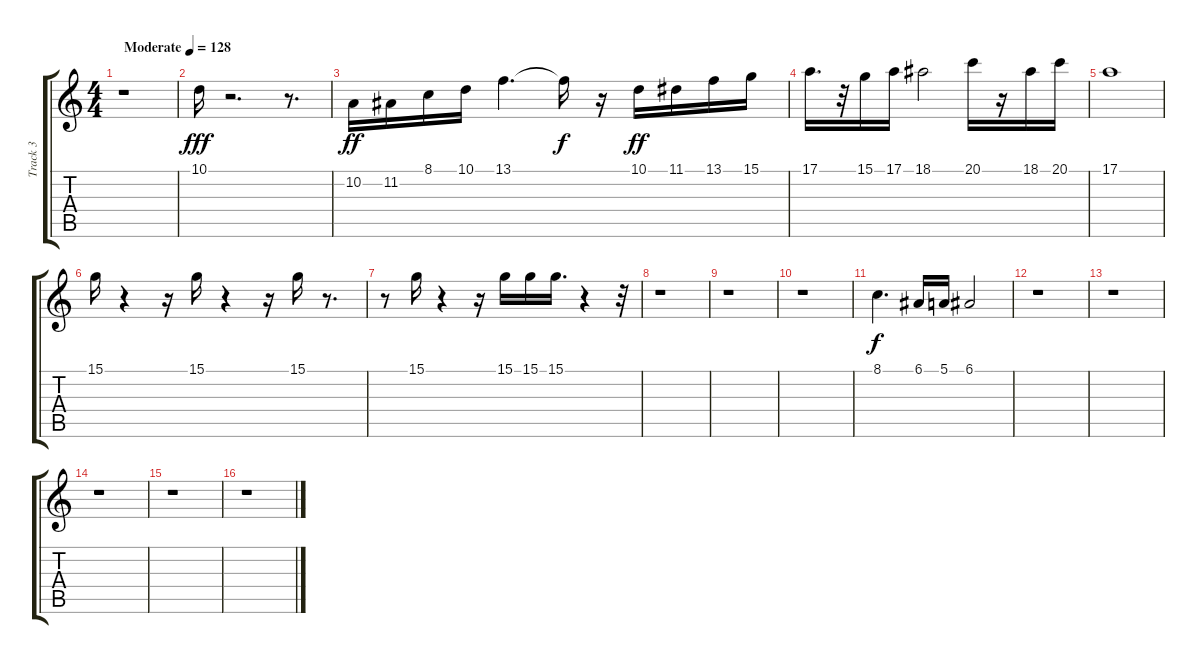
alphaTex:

\track ("Track 3" "Track 3") {instrument oboe}
\staff {score tabs}
\tuning (E4 B3 G3 D3 A2 E2) {hide}
\ts (4 4)
\tempo (128 "Moderate")
\clef g2
\ks c
r.1{dy fff instrument oboe} |
10.1.16 r.2{d} r.8{d} |
10.2.16{dy ff} 11.2.16 8.1.16 10.1.16 13.1.4{d} 13.1{t}.16{dy f} r.16 10.1.16{dy ff} 11.1.16 13.1.16 15.1.16 |
17.1.16{d} r.32 15.1.16 17.1.16 18.1.2 20.1.16 r.16 18.1.16 20.1.16 |
17.1.1 |
15.1.16 r.4 r.16 15.1.16 r.4 r.16 15.1.16 r.8{d} |
r.8 15.1.16 r.4 r.16 15.1.16 15.1.16 15.1.16{d} r.4 r.32 |
r.1 |
r.1 |
r.1 |
8.1.4{d dy f} 6.1.16 5.1.16 6.1.2 |
r.1 |
r.1 |
r.1 |
r.1 |
r.1
